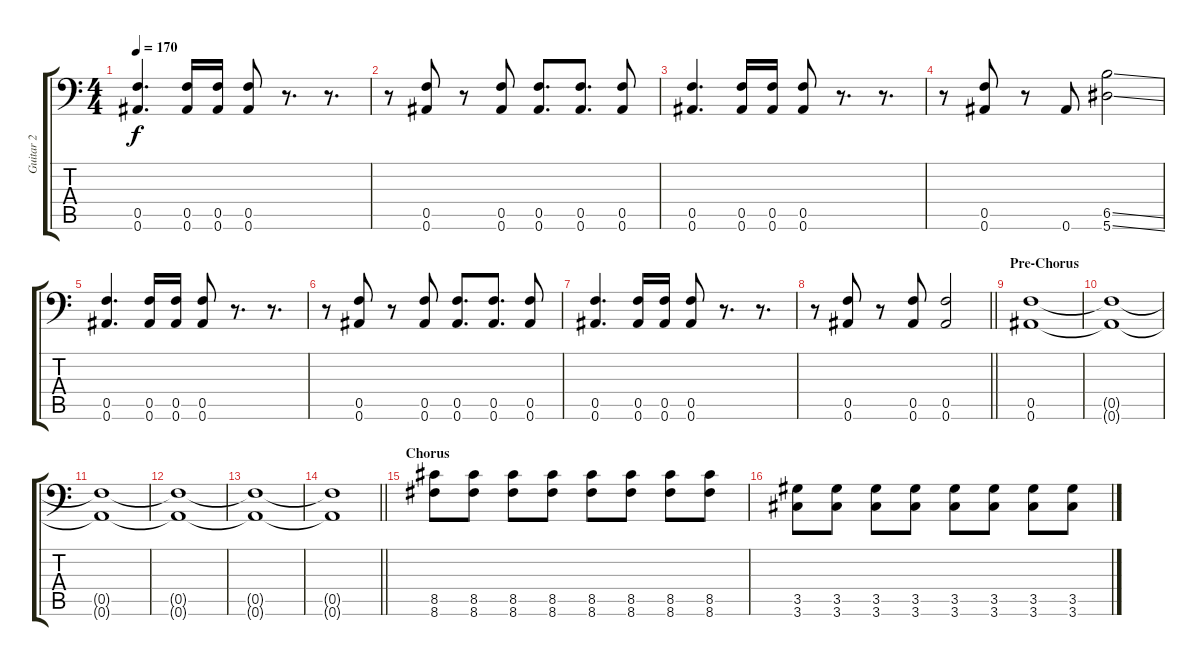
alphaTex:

\track ("Guitar 2" "Guitar 2") {instrument distortionguitar}
\staff {score tabs}
\tuning (C4 G3 Eb3 Bb2 F2 Bb1) {hide}
\ts (4 4)
\tempo 170
\clef f4
\ks c
(0.5 0.6).4{d dy f} (0.5 0.6).16 (0.5 0.6).16 (0.5 0.6).8 r.8{d} r.8{d} |
r.8 (0.5 0.6).8 r.8 (0.5 0.6).8 (0.5 0.6).8{d} (0.5 0.6).8{d} (0.5 0.6).8 |
(0.5 0.6).4{d} (0.5 0.6).16 (0.5 0.6).16 (0.5 0.6).8 r.8{d} r.8{d} |
r.8 (0.5 0.6).8 r.8 0.6.8 (6.5{ss} 5.6{ss}).2 |
(0.5 0.6).4{d} (0.5 0.6).16 (0.5 0.6).16 (0.5 0.6).8 r.8{d} r.8{d} |
r.8 (0.5 0.6).8 r.8 (0.5 0.6).8 (0.5 0.6).8{d} (0.5 0.6).8{d} (0.5 0.6).8 |
(0.5 0.6).4{d} (0.5 0.6).16 (0.5 0.6).16 (0.5 0.6).8 r.8{d} r.8{d} |
\barLineRight lightlight
r.8 (0.5 0.6).8 r.8 (0.5 0.6).8 (0.5 0.6).2 |
\section ("" "Pre-Chorus")
(0.5 0.6).1 |
(0.5{t} 0.6{t}).1 |
(0.5{t} 0.6{t}).1 |
(0.5{t} 0.6{t}).1 |
(0.5{t} 0.6{t}).1 |
\barLineRight lightlight
(0.5{t} 0.6{t}).1 |
\section ("" "Chorus")
(8.5 8.6).8 (8.5 8.6).8 (8.5 8.6).8 (8.5 8.6).8 (8.5 8.6).8 (8.5 8.6).8 (8.5 8.6).8 (8.5 8.6).8 |
(3.5 3.6).8 (3.5 3.6).8 (3.5 3.6).8 (3.5 3.6).8 (3.5 3.6).8 (3.5 3.6).8 (3.5 3.6).8 (3.5 3.6).8
